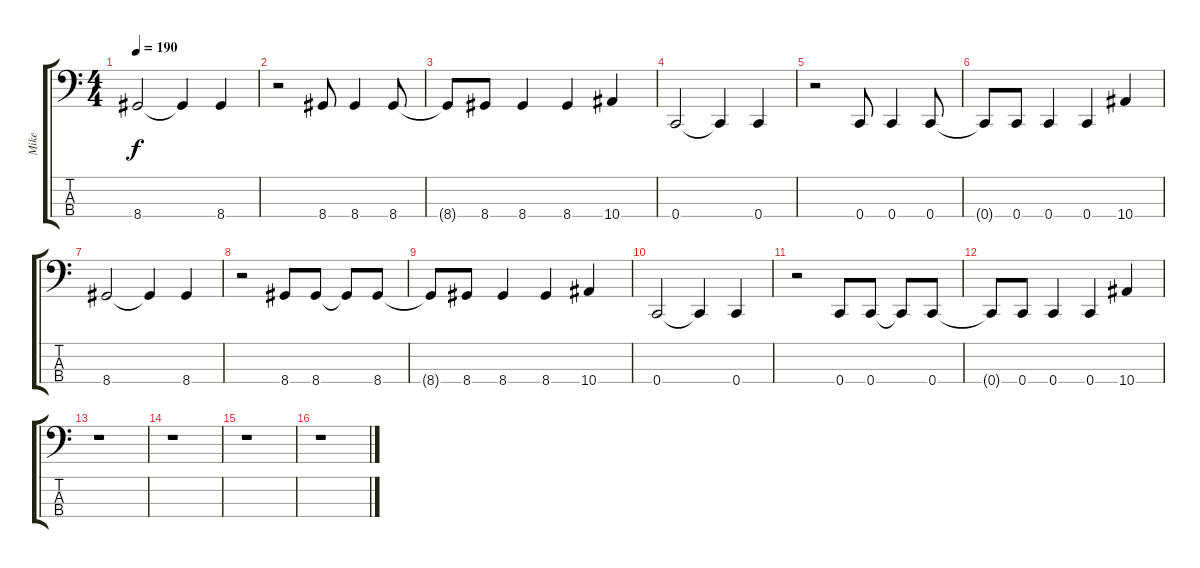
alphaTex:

\track ("Mike" "Mike") {instrument electricbassfinger}
\staff {score tabs}
\tuning (F2 C2 G1 C1) {hide}
\ts (4 4)
\tempo 190
\clef f4
\ks c
8.4.2{dy f} 8.4{t}.4 8.4.4 |
r.2 8.4.8 8.4.4 8.4.8 |
8.4{t}.8 8.4.8 8.4.4 8.4.4 10.4.4 |
0.4.2 0.4{t}.4 0.4.4 |
r.2 0.4.8 0.4.4 0.4.8 |
0.4{t}.8 0.4.8 0.4.4 0.4.4 10.4.4 |
8.4.2 8.4{t}.4 8.4.4 |
r.2 8.4.8 8.4.8 8.4{t}.8 8.4.8 |
8.4{t}.8 8.4.8 8.4.4 8.4.4 10.4.4 |
0.4.2 0.4{t}.4 0.4.4 |
r.2 0.4.8 0.4.8 0.4{t}.8 0.4.8 |
0.4{t}.8 0.4.8 0.4.4 0.4.4 10.4.4 |
r.1 |
r.1 |
r.1 |
r.1
